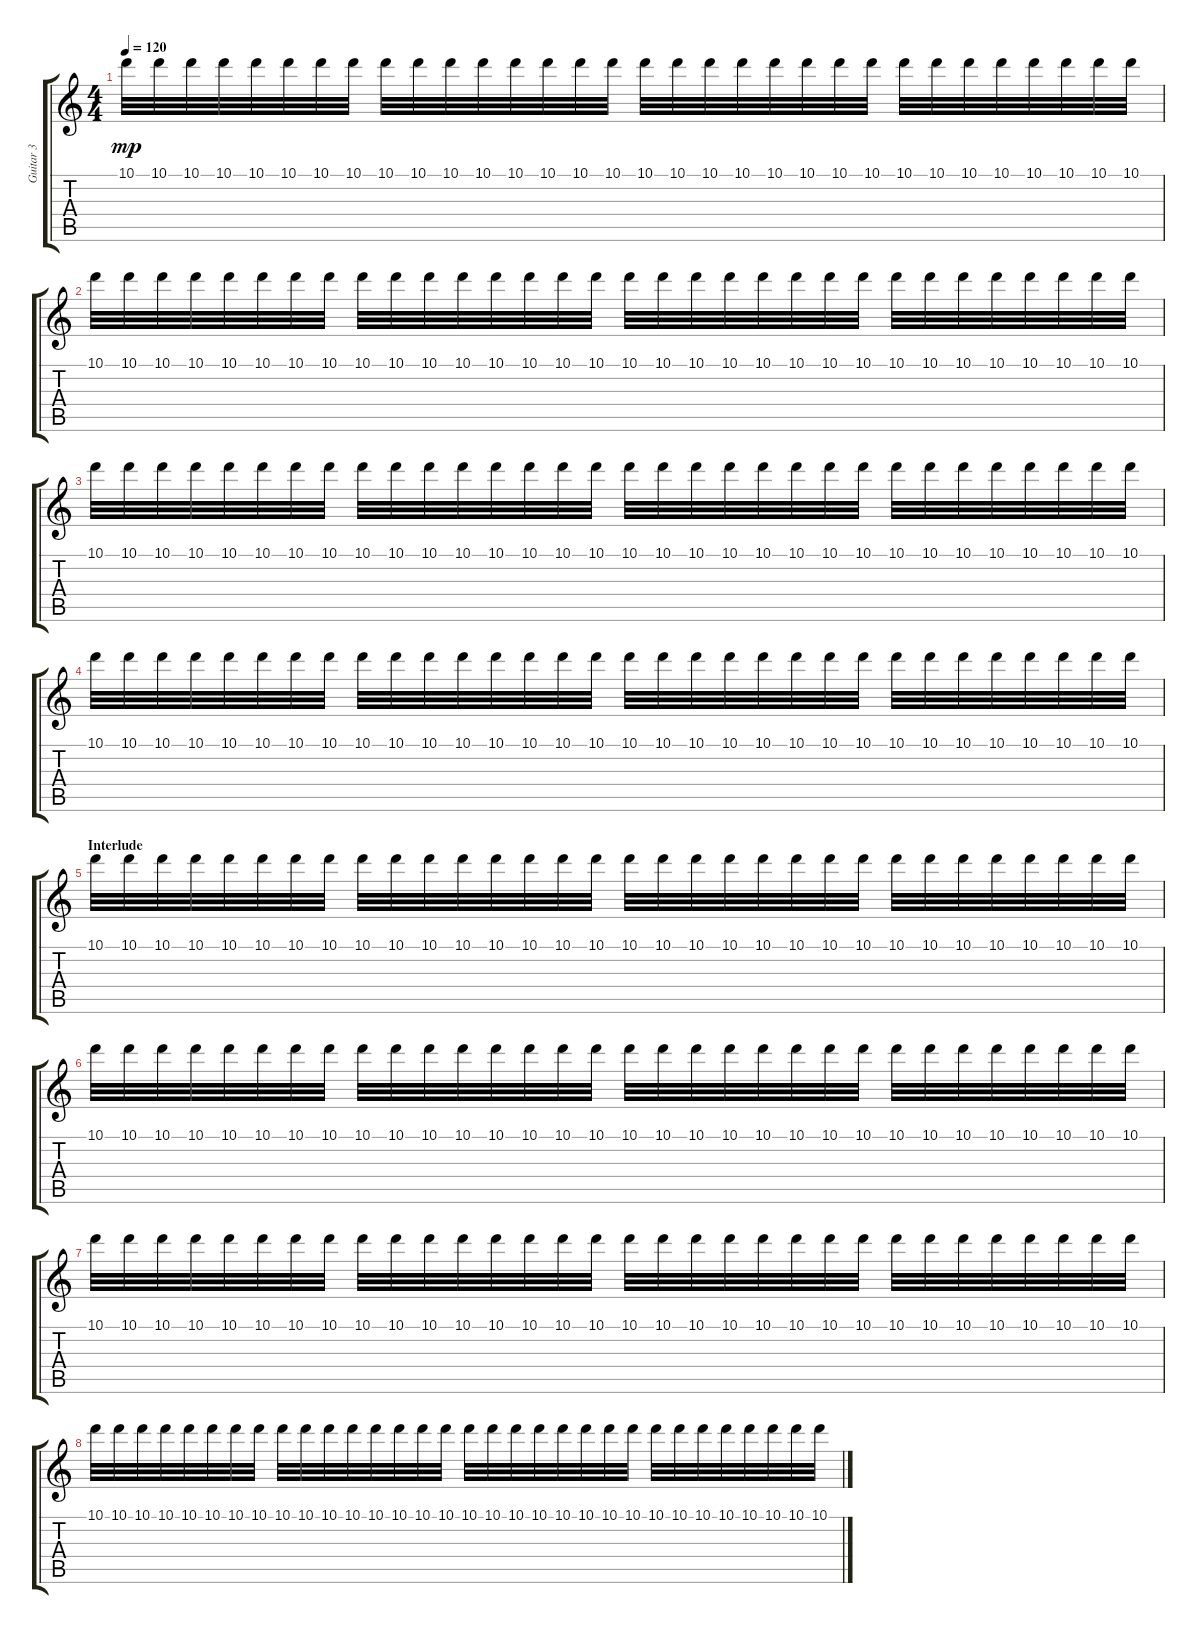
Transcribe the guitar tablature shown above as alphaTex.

\track ("Guitar 3" "Guitar 3") {instrument distortionguitar}
\staff {score tabs}
\tuning (E4 B3 G3 D3 A2 E2) {hide}
\ts (4 4)
\tempo 120
\clef g2
\ks c
10.1.32{dy mp} 10.1.32 10.1.32 10.1.32 10.1.32 10.1.32 10.1.32 10.1.32 10.1.32 10.1.32 10.1.32 10.1.32 10.1.32 10.1.32 10.1.32 10.1.32 10.1.32 10.1.32 10.1.32 10.1.32 10.1.32 10.1.32 10.1.32 10.1.32 10.1.32 10.1.32 10.1.32 10.1.32 10.1.32 10.1.32 10.1.32 10.1.32 |
10.1.32 10.1.32 10.1.32 10.1.32 10.1.32 10.1.32 10.1.32 10.1.32 10.1.32 10.1.32 10.1.32 10.1.32 10.1.32 10.1.32 10.1.32 10.1.32 10.1.32 10.1.32 10.1.32 10.1.32 10.1.32 10.1.32 10.1.32 10.1.32 10.1.32 10.1.32 10.1.32 10.1.32 10.1.32 10.1.32 10.1.32 10.1.32 |
10.1.32 10.1.32 10.1.32 10.1.32 10.1.32 10.1.32 10.1.32 10.1.32 10.1.32 10.1.32 10.1.32 10.1.32 10.1.32 10.1.32 10.1.32 10.1.32 10.1.32 10.1.32 10.1.32 10.1.32 10.1.32 10.1.32 10.1.32 10.1.32 10.1.32 10.1.32 10.1.32 10.1.32 10.1.32 10.1.32 10.1.32 10.1.32 |
10.1.32 10.1.32 10.1.32 10.1.32 10.1.32 10.1.32 10.1.32 10.1.32 10.1.32 10.1.32 10.1.32 10.1.32 10.1.32 10.1.32 10.1.32 10.1.32 10.1.32 10.1.32 10.1.32 10.1.32 10.1.32 10.1.32 10.1.32 10.1.32 10.1.32 10.1.32 10.1.32 10.1.32 10.1.32 10.1.32 10.1.32 10.1.32 |
\section ("" "Interlude")
10.1.32 10.1.32 10.1.32 10.1.32 10.1.32 10.1.32 10.1.32 10.1.32 10.1.32 10.1.32 10.1.32 10.1.32 10.1.32 10.1.32 10.1.32 10.1.32 10.1.32 10.1.32 10.1.32 10.1.32 10.1.32 10.1.32 10.1.32 10.1.32 10.1.32 10.1.32 10.1.32 10.1.32 10.1.32 10.1.32 10.1.32 10.1.32 |
10.1.32 10.1.32 10.1.32 10.1.32 10.1.32 10.1.32 10.1.32 10.1.32 10.1.32 10.1.32 10.1.32 10.1.32 10.1.32 10.1.32 10.1.32 10.1.32 10.1.32 10.1.32 10.1.32 10.1.32 10.1.32 10.1.32 10.1.32 10.1.32 10.1.32 10.1.32 10.1.32 10.1.32 10.1.32 10.1.32 10.1.32 10.1.32 |
10.1.32 10.1.32 10.1.32 10.1.32 10.1.32 10.1.32 10.1.32 10.1.32 10.1.32 10.1.32 10.1.32 10.1.32 10.1.32 10.1.32 10.1.32 10.1.32 10.1.32 10.1.32 10.1.32 10.1.32 10.1.32 10.1.32 10.1.32 10.1.32 10.1.32 10.1.32 10.1.32 10.1.32 10.1.32 10.1.32 10.1.32 10.1.32 |
10.1.32 10.1.32 10.1.32 10.1.32 10.1.32 10.1.32 10.1.32 10.1.32 10.1.32 10.1.32 10.1.32 10.1.32 10.1.32 10.1.32 10.1.32 10.1.32 10.1.32 10.1.32 10.1.32 10.1.32 10.1.32 10.1.32 10.1.32 10.1.32 10.1.32 10.1.32 10.1.32 10.1.32 10.1.32 10.1.32 10.1.32 10.1.32
